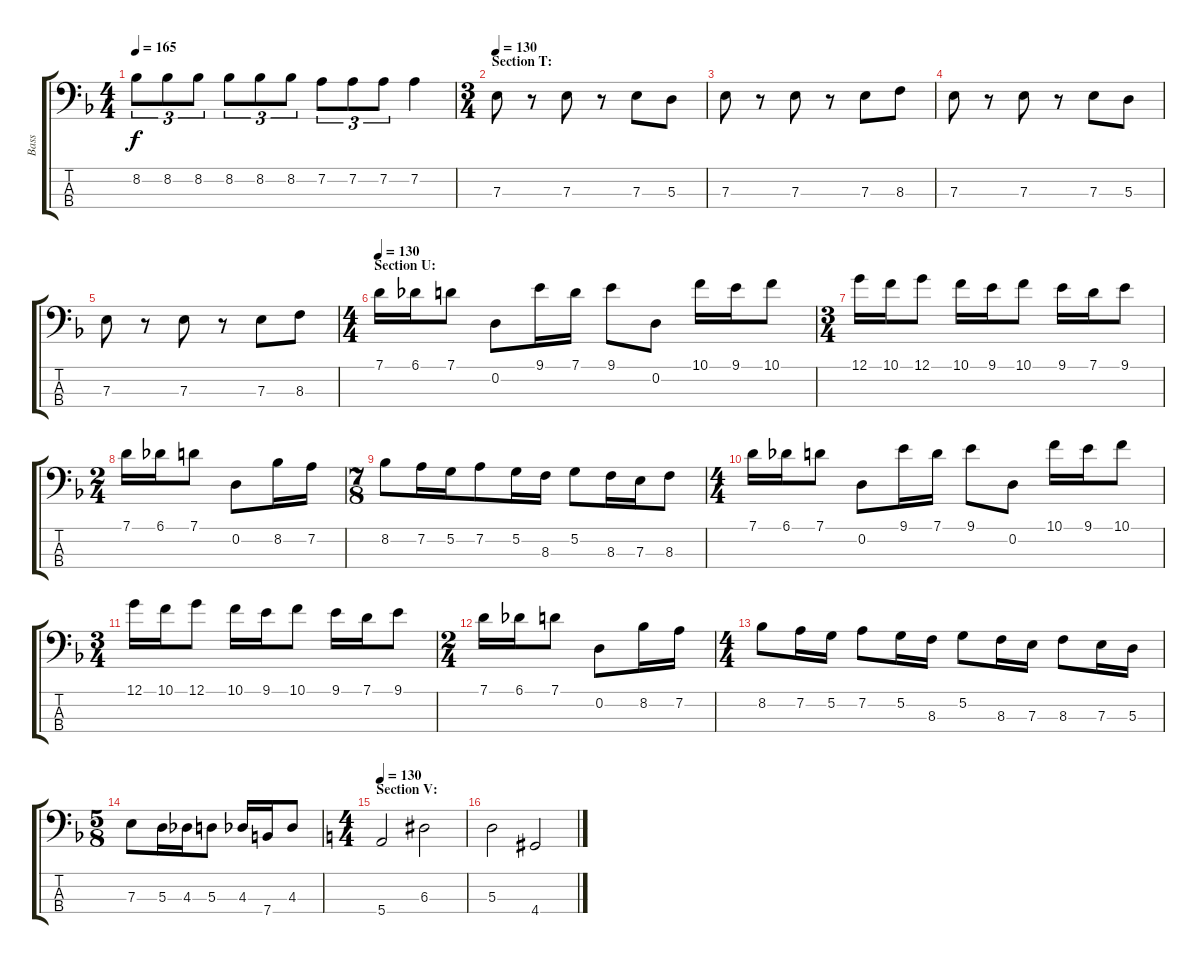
\track ("Bass" "Bass") {instrument electricbassfinger}
\staff {score tabs}
\tuning (G2 D2 A1 E1) {hide}
\ts (4 4)
\tempo 165
\clef f4
\ks f
8.2.8{tu (3 2) dy f} 8.2.8{tu (3 2)} 8.2.8{tu (3 2)} 8.2.8{tu (3 2)} 8.2.8{tu (3 2)} 8.2.8{tu (3 2)} 7.2.8{tu (3 2)} 7.2.8{tu (3 2)} 7.2.8{tu (3 2)} 7.2.4 |
\ts (3 4)
\section ("" "Section T:")
\tempo 130
7.3.8 r.8 7.3.8 r.8 7.3.8 5.3.8 |
7.3.8 r.8 7.3.8 r.8 7.3.8 8.3.8 |
7.3.8 r.8 7.3.8 r.8 7.3.8 5.3.8 |
7.3.8 r.8 7.3.8 r.8 7.3.8 8.3.8 |
\ts (4 4)
\section ("" "Section U:")
\tempo 170
\tempo 130
7.1.16 6.1.16 7.1.8 0.2.8 9.1.16 7.1.16 9.1.8 0.2.8 10.1.16 9.1.16 10.1.8 |
\ts (3 4)
12.1.16 10.1.16 12.1.8 10.1.16 9.1.16 10.1.8 9.1.16 7.1.16 9.1.8 |
\ts (2 4)
7.1.16 6.1.16 7.1.8 0.2.8 8.2.16 7.2.16 |
\ts (7 8)
8.2.8 7.2.16 5.2.16 7.2.8 5.2.16 8.3.16 5.2.8 8.3.16 7.3.16 8.3.8 |
\ts (4 4)
7.1.16 6.1.16 7.1.8 0.2.8 9.1.16 7.1.16 9.1.8 0.2.8 10.1.16 9.1.16 10.1.8 |
\ts (3 4)
12.1.16 10.1.16 12.1.8 10.1.16 9.1.16 10.1.8 9.1.16 7.1.16 9.1.8 |
\ts (2 4)
7.1.16 6.1.16 7.1.8 0.2.8 8.2.16 7.2.16 |
\ts (4 4)
8.2.8 7.2.16 5.2.16 7.2.8 5.2.16 8.3.16 5.2.8 8.3.16 7.3.16 8.3.8 7.3.16 5.3.16 |
\ts (5 8)
7.3.8 5.3.16 4.3.16 5.3.8 4.3.16 7.4.16 4.3.8 |
\ts (4 4)
\section ("" "Section V:")
\tempo 130
\ks c
5.4.2 6.3.2 |
5.3.2 4.4.2
